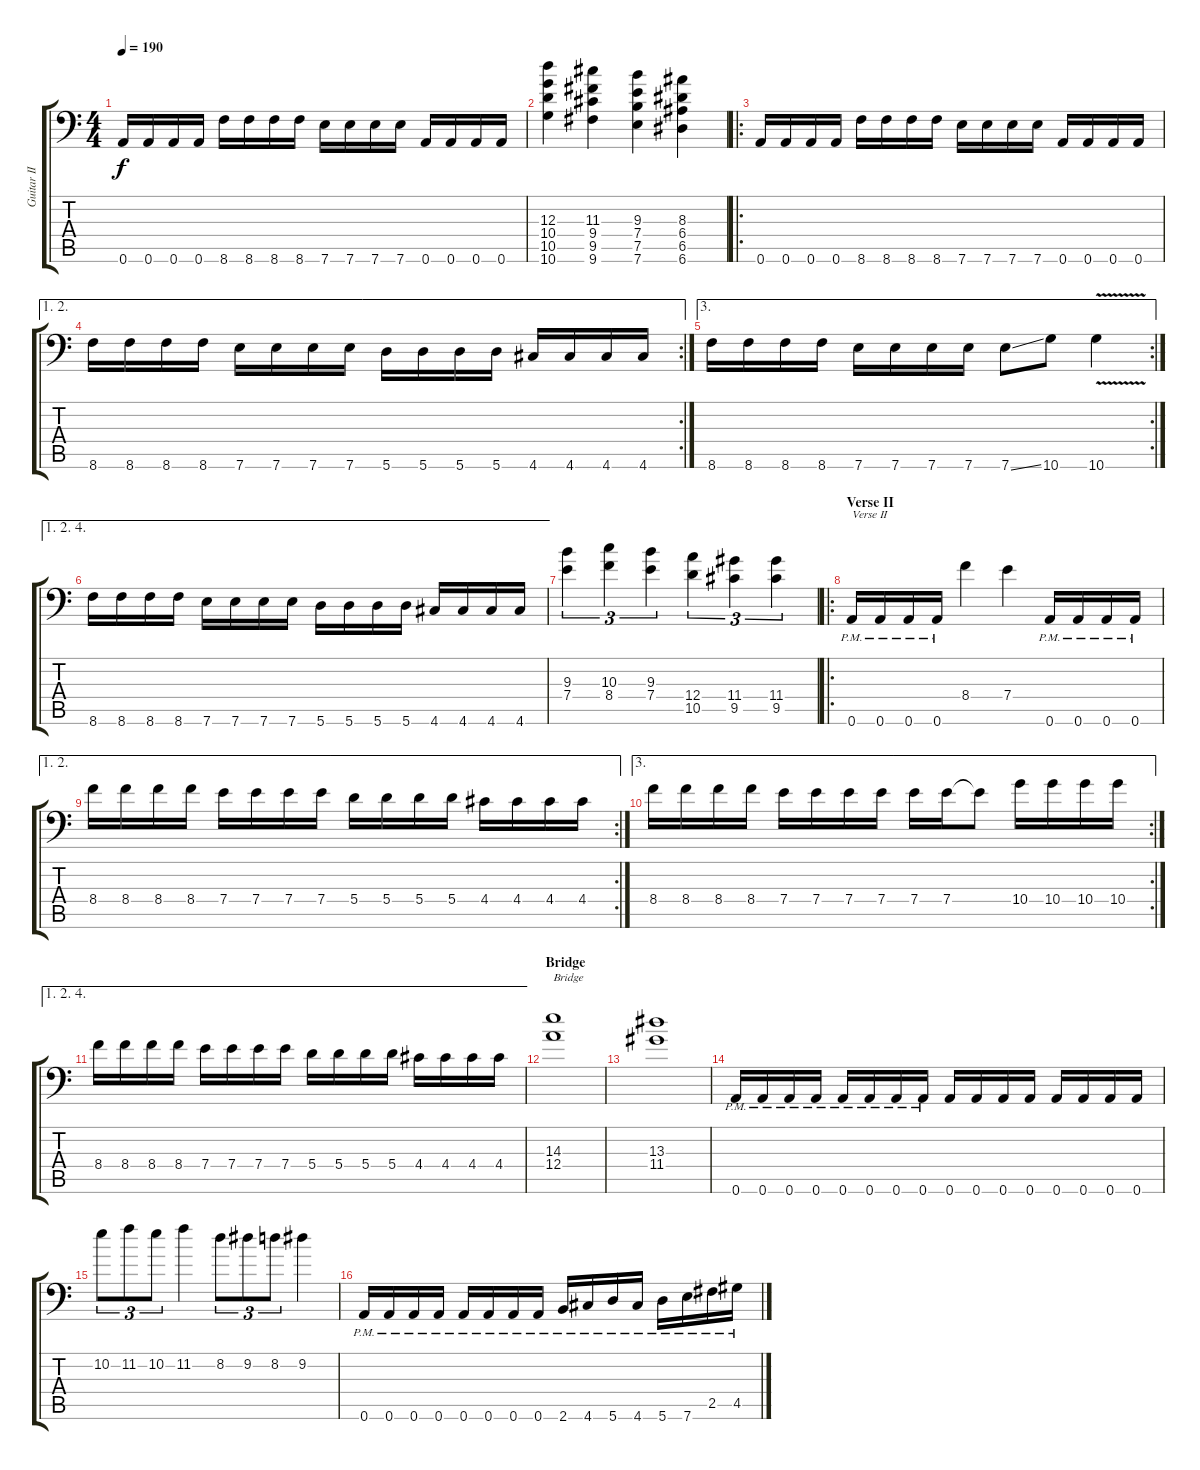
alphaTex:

\track ("Guitar II [Dallas Toler-Wade]" "Guitar II ") {instrument distortionguitar}
\staff {score tabs}
\tuning (B3 Gb3 D3 A2 E2 A1) {hide}
\ts (4 4)
\tempo 190
\clef f4
\ks c
0.6.16{dy f} 0.6.16 0.6.16 0.6.16 8.6.16 8.6.16 8.6.16 8.6.16 7.6.16 7.6.16 7.6.16 7.6.16 0.6.16 0.6.16 0.6.16 0.6.16 |
(12.3 10.4 10.5 10.6).4 (11.3 9.4 9.5 9.6).4 (9.3 7.4 7.5 7.6).4 (8.3 6.4 6.5 6.6).4 |
\ro
0.6.16 0.6.16 0.6.16 0.6.16 8.6.16 8.6.16 8.6.16 8.6.16 7.6.16 7.6.16 7.6.16 7.6.16 0.6.16 0.6.16 0.6.16 0.6.16 |
\ae (1 2)
\rc 2
8.6.16 8.6.16 8.6.16 8.6.16 7.6.16 7.6.16 7.6.16 7.6.16 5.6.16 5.6.16 5.6.16 5.6.16 4.6.16 4.6.16 4.6.16 4.6.16 |
\ae 3
\rc 2
8.6.16 8.6.16 8.6.16 8.6.16 7.6.16 7.6.16 7.6.16 7.6.16 7.6{ss}.8 10.6.8 10.6{v}.4 |
\ae (1 2 4)
8.6.16 8.6.16 8.6.16 8.6.16 7.6.16 7.6.16 7.6.16 7.6.16 5.6.16 5.6.16 5.6.16 5.6.16 4.6.16 4.6.16 4.6.16 4.6.16 |
(9.3 7.4).4{tu (3 2)} (10.3 8.4).4{tu (3 2)} (9.3 7.4).4{tu (3 2)} (12.4 10.5).4{tu (3 2)} (11.4 9.5).4{tu (3 2)} (11.4 9.5).4{tu (3 2)} |
\ro
\section ("" "Verse II")
0.6{pm}.16{txt "Verse II"} 0.6{pm}.16 0.6{pm}.16 0.6{pm}.16 8.4.4 7.4.4 0.6{pm}.16 0.6{pm}.16 0.6{pm}.16 0.6{pm}.16 |
\ae (1 2)
\rc 2
8.4.16 8.4.16 8.4.16 8.4.16 7.4.16 7.4.16 7.4.16 7.4.16 5.4.16 5.4.16 5.4.16 5.4.16 4.4.16 4.4.16 4.4.16 4.4.16 |
\ae 3
\rc 2
8.4.16 8.4.16 8.4.16 8.4.16 7.4.16 7.4.16 7.4.16 7.4.16 7.4.16 7.4.16 7.4{t}.8 10.4.16 10.4.16 10.4.16 10.4.16 |
\ae (1 2 4)
8.4.16 8.4.16 8.4.16 8.4.16 7.4.16 7.4.16 7.4.16 7.4.16 5.4.16 5.4.16 5.4.16 5.4.16 4.4.16 4.4.16 4.4.16 4.4.16 |
\section ("" "Bridge")
(14.3 12.4).1{txt "Bridge"} |
(13.3 11.4).1 |
0.6{pm}.16 0.6{pm}.16 0.6{pm}.16 0.6{pm}.16 0.6{pm}.16 0.6{pm}.16 0.6{pm}.16 0.6{pm}.16 0.6.16 0.6.16 0.6.16 0.6.16 0.6.16 0.6.16 0.6.16 0.6.16 |
10.2.8{tu (3 2)} 11.2.8{tu (3 2)} 10.2.8{tu (3 2)} 11.2.4 8.2.8{tu (3 2)} 9.2.8{tu (3 2)} 8.2.8{tu (3 2)} 9.2.4 |
0.6{pm}.16 0.6{pm}.16 0.6{pm}.16 0.6{pm}.16 0.6{pm}.16 0.6{pm}.16 0.6{pm}.16 0.6{pm}.16 2.6{pm}.16 4.6{pm}.16 5.6{pm}.16 4.6{pm}.16 5.6{pm}.16 7.6{pm}.16 2.5{pm}.16 4.5{pm}.16
